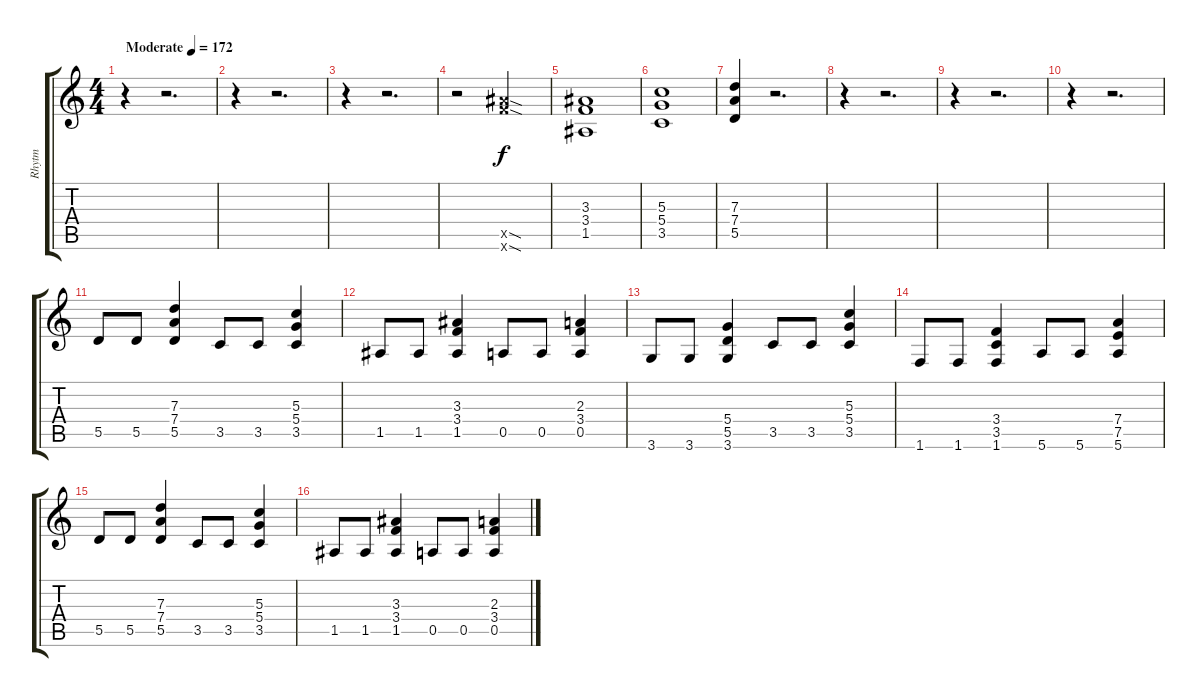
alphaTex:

\track ("Rhytm" "Rhytm") {instrument distortionguitar}
\staff {score tabs}
\tuning (E4 B3 G3 D3 A2 E2) {hide}
\ts (4 4)
\tempo (172 "Moderate")
\clef g2
\ks c
r.4{dy f instrument distortionguitar} r.2{d} |
r.4 r.2{d} |
r.4 r.2{d} |
r.2 (13.5{sod x} 13.6{sod x}).2 |
(3.3 3.4 1.5).1 |
(5.3 5.4 3.5).1 |
(7.3 7.4 5.5).4 r.2{d} |
r.4 r.2{d} |
r.4 r.2{d} |
r.4 r.2{d} |
5.5.8 5.5.8 (7.3 7.4 5.5).4 3.5.8 3.5.8 (5.3 5.4 3.5).4 |
1.5.8 1.5.8 (3.3 3.4 1.5).4 0.5.8 0.5.8 (2.3 3.4 0.5).4 |
3.6.8 3.6.8 (5.4 5.5 3.6).4 3.5.8 3.5.8 (5.3 5.4 3.5).4 |
1.6.8 1.6.8 (3.4 3.5 1.6).4 5.6.8 5.6.8 (7.4 7.5 5.6).4 |
5.5.8 5.5.8 (7.3 7.4 5.5).4 3.5.8 3.5.8 (5.3 5.4 3.5).4 |
1.5.8 1.5.8 (3.3 3.4 1.5).4 0.5.8 0.5.8 (2.3 3.4 0.5).4
